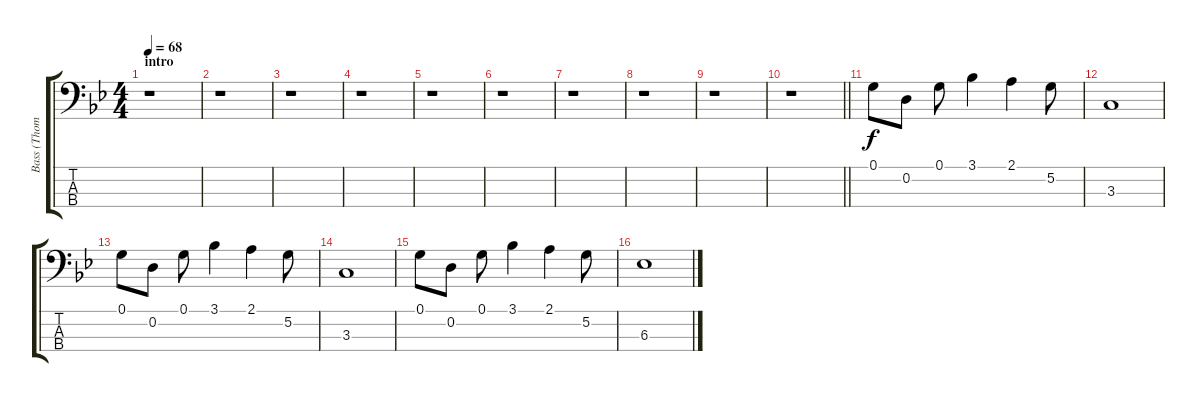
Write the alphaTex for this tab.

\track ("Bass (Thompson)" "Bass (Thom") {instrument electricbassfinger}
\staff {score tabs}
\tuning (G2 D2 A1 E1) {hide}
\ts (4 4)
\section ("" "intro")
\tempo 68
\clef f4
\ks bb
r.1{dy f instrument electricbassfinger} |
r.1 |
r.1 |
r.1 |
r.1 |
r.1 |
r.1 |
r.1 |
r.1 |
\barLineRight lightlight
r.1 |
0.1.8{instrument electricbasspick} 0.2.8 0.1.8 3.1.4 2.1.4 5.2.8 |
3.3.1 |
0.1.8 0.2.8 0.1.8 3.1.4 2.1.4 5.2.8 |
3.3.1 |
0.1.8 0.2.8 0.1.8 3.1.4 2.1.4 5.2.8 |
6.3.1
